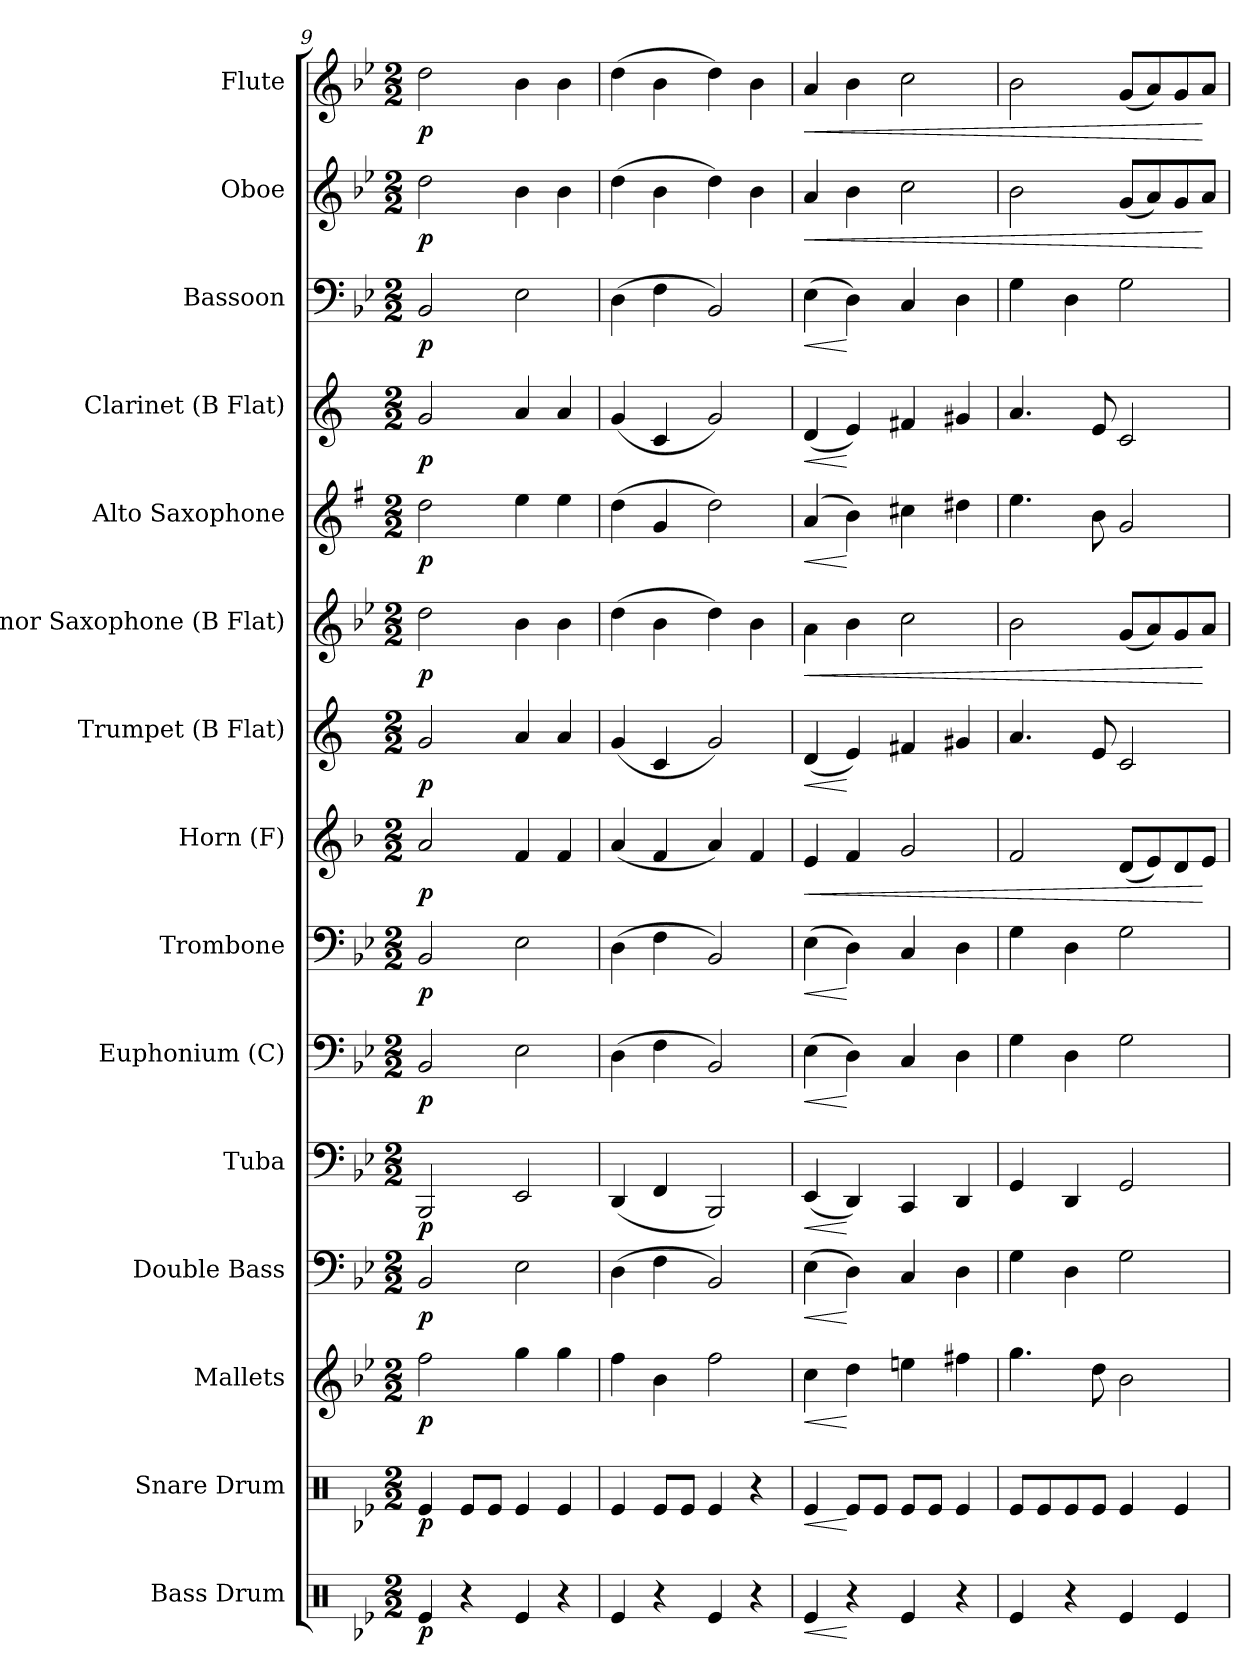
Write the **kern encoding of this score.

**kern	**dynam	**kern	**dynam	**kern	**dynam	**kern	**dynam	**kern	**dynam	**kern	**dynam	**kern	**dynam	**kern	**dynam	**kern	**dynam	**kern	**dynam	**kern	**dynam	**kern	**dynam	**kern	**dynam	**kern	**dynam	**kern	**dynam
*part15	*part15	*part14	*part14	*part13	*part13	*part12	*part12	*part11	*part11	*part10	*part10	*part9	*part9	*part8	*part8	*part7	*part7	*part6	*part6	*part5	*part5	*part4	*part4	*part3	*part3	*part2	*part2	*part1	*part1
*staff15	*staff15	*staff14	*staff14	*staff13	*staff13	*staff12	*staff12	*staff11	*staff11	*staff10	*staff10	*staff9	*staff9	*staff8	*staff8	*staff7	*staff7	*staff6	*staff6	*staff5	*staff5	*staff4	*staff4	*staff3	*staff3	*staff2	*staff2	*staff1	*staff1
*I"Bass Drum	*	*I"Snare Drum	*	*I"Mallets	*	*I"Double Bass	*	*I"Tuba	*	*I"Euphonium (C)	*	*I"Trombone	*	*I"Horn (F)	*	*I"Trumpet (B Flat)	*	*I"Tenor Saxophone (B Flat)	*	*I"Alto Saxophone	*	*I"Clarinet (B Flat)	*	*I"Bassoon	*	*I"Oboe	*	*I"Flute	*
*clefX	*	*clefX	*	*clefG2	*	*clefF4	*	*clefF4	*	*clefF4	*	*clefF4	*	*clefG2	*	*clefG2	*	*clefG2	*	*clefG2	*	*clefG2	*	*clefF4	*	*clefG2	*	*clefG2	*
*	*	*	*	*ITrd-14c-24	*	*ITrd7c12	*	*	*	*	*	*	*	*ITrd4c7	*	*ITrd1c2	*	*ITrd8c14	*	*ITrd5c9	*	*ITrd1c2	*	*	*	*	*	*	*
*k[b-e-]	*	*k[b-e-]	*	*k[b-e-]	*	*k[b-e-]	*	*k[b-e-]	*	*k[b-e-]	*	*k[b-e-]	*	*k[b-e-]	*	*k[b-e-]	*	*k[b-e-]	*	*k[b-e-]	*	*k[b-e-]	*	*k[b-e-]	*	*k[b-e-]	*	*k[b-e-]	*
*B-:	*	*B-:	*	*B-:	*	*B-:	*	*B-:	*	*B-:	*	*B-:	*	*B-:	*	*B-:	*	*B-:	*	*B-:	*	*B-:	*	*B-:	*	*B-:	*	*B-:	*
*M2/2	*	*M2/2	*	*M2/2	*	*M2/2	*	*M2/2	*	*M2/2	*	*M2/2	*	*M2/2	*	*M2/2	*	*M2/2	*	*M2/2	*	*M2/2	*	*M2/2	*	*M2/2	*	*M2/2	*
=9	=9	=9	=9	=9	=9	=9	=9	=9	=9	=9	=9	=9	=9	=9	=9	=9	=9	=9	=9	=9	=9	=9	=9	=9	=9	=9	=9	=9	=9
!	!LO:DY:b	!	!LO:DY:b	!	!LO:DY:b	!	!LO:DY:b	!	!LO:DY:b	!	!LO:DY:b	!	!LO:DY:b	!	!LO:DY:b	!	!LO:DY:b	!	!LO:DY:b	!	!LO:DY:b	!	!LO:DY:b	!	!LO:DY:b	!	!LO:DY:b	!	!LO:DY:b
4Re/	p	4Re/	p	2ffff\	p	2BBB-/	p	2BBB-/	p	2BB-/	p	2BB-/	p	2d/	p	2f/	p	2d\	p	2f\	p	2f/	p	2BB-/	p	2dd\	p	2dd\	p
4r	.	8Re/L	.	.	.	.	.	.	.	.	.	.	.	.	.	.	.	.	.	.	.	.	.	.	.	.	.	.	.
.	.	8Re/J	.	.	.	.	.	.	.	.	.	.	.	.	.	.	.	.	.	.	.	.	.	.	.	.	.	.	.
4Re/	.	4Re/	.	4gggg\	.	2EE-\	.	2EE-/	.	2E-\	.	2E-\	.	4B-/	.	4g/	.	4B-\	.	4g\	.	4g/	.	2E-\	.	4b-\	.	4b-\	.
4r	.	4Re/	.	4gggg\	.	.	.	.	.	.	.	.	.	4B-/	.	4g/	.	4B-\	.	4g\	.	4g/	.	.	.	4b-\	.	4b-\	.
=10	=10	=10	=10	=10	=10	=10	=10	=10	=10	=10	=10	=10	=10	=10	=10	=10	=10	=10	=10	=10	=10	=10	=10	=10	=10	=10	=10	=10	=10
4Re/	.	4Re/	.	4ffff\	.	(4DD\	.	(4DD/	.	(4D\	.	(4D\	.	(4d/	.	(4f/	.	(4d\	.	(4f\	.	(4f/	.	(4D\	.	(4dd\	.	(4dd\	.
4r	.	8Re/L	.	4bbb-\	.	4FF\	.	4FF/	.	4F\	.	4F\	.	4B-/	.	4B-/	.	4B-\	.	4B-/	.	4B-/	.	4F\	.	4b-\	.	4b-\	.
.	.	8Re/J	.	.	.	.	.	.	.	.	.	.	.	.	.	.	.	.	.	.	.	.	.	.	.	.	.	.	.
4Re/	.	4Re/	.	2ffff\	.	2BBB-/)	.	2BBB-/)	.	2BB-/)	.	2BB-/)	.	4d/)	.	2f/)	.	4d\)	.	2f\)	.	2f/)	.	2BB-/)	.	4dd\)	.	4dd\)	.
4r	.	4r	.	.	.	.	.	.	.	.	.	.	.	4B-/	.	.	.	4B-\	.	.	.	.	.	.	.	4b-\	.	4b-\	.
=11	=11	=11	=11	=11	=11	=11	=11	=11	=11	=11	=11	=11	=11	=11	=11	=11	=11	=11	=11	=11	=11	=11	=11	=11	=11	=11	=11	=11	=11
!	!LO:HP:b	!	!LO:HP:b	!	!LO:HP:b	!	!LO:HP:b	!	!LO:HP:b	!	!LO:HP:b	!	!LO:HP:b	!	!LO:HP:b	!	!LO:HP:b	!	!LO:HP:b	!	!LO:HP:b	!	!LO:HP:b	!	!LO:HP:b	!	!LO:HP:b	!	!LO:HP:b
4Re/	<	4Re/	<	4cccc\	<	(4EE-\	<	(4EE-/	<	(4E-\	<	(4E-\	<	4A/	<	(4c/	<	4A\	<	(4c/	<	(4c/	<	(4E-\	<	4a/	<	4a/	<
4r	[	8Re/L	[	4dddd\	[	4DD\)	[	4DD/)	[	4D\)	[	4D\)	[	4B-/	.	4d/)	[	4B-\	.	4d\)	[	4d/)	[	4D\)	[	4b-\	.	4b-\	.
.	.	8Re/J	.	.	.	.	.	.	.	.	.	.	.	.	.	.	.	.	.	.	.	.	.	.	.	.	.	.	.
4Re/	.	8Re/L	.	4eeeen\	.	4CC/	.	4CC/	.	4C/	.	4C/	.	2c/	.	4en/	.	2c\	.	4en\	.	4en/	.	4C/	.	2cc\	.	2cc\	.
.	.	8Re/J	.	.	.	.	.	.	.	.	.	.	.	.	.	.	.	.	.	.	.	.	.	.	.	.	.	.	.
4r	.	4Re/	.	4ffff#X\	.	4DD\	.	4DD/	.	4D\	.	4D\	.	.	.	4f#X/	.	.	.	4f#X\	.	4f#X/	.	4D\	.	.	.	.	.
=12	=12	=12	=12	=12	=12	=12	=12	=12	=12	=12	=12	=12	=12	=12	=12	=12	=12	=12	=12	=12	=12	=12	=12	=12	=12	=12	=12	=12	=12
4Re/	.	8Re/L	.	4.gggg\	.	4GG\	.	4GG/	.	4G\	.	4G\	.	2B-/	.	4.g/	.	2B-\	.	4.g\	.	4.g/	.	4G\	.	2b-\	.	2b-\	.
.	.	8Re/	.	.	.	.	.	.	.	.	.	.	.	.	.	.	.	.	.	.	.	.	.	.	.	.	.	.	.
4r	.	8Re/	.	.	.	4DD\	.	4DD/	.	4D\	.	4D\	.	.	.	.	.	.	.	.	.	.	.	4D\	.	.	.	.	.
.	.	8Re/J	.	8dddd\	.	.	.	.	.	.	.	.	.	.	.	8d/	.	.	.	8d\	.	8d/	.	.	.	.	.	.	.
4Re/	.	4Re/	.	2bbb-\	.	2GG\	.	2GG/	.	2G\	.	2G\	.	(8G/L	.	2B-/	.	(8G/L	.	2B-/	.	2B-/	.	2G\	.	(8g/L	.	(8g/L	.
.	.	.	.	.	.	.	.	.	.	.	.	.	.	8A/)	.	.	.	8A/)	.	.	.	.	.	.	.	8a/)	.	8a/)	.
4Re/	.	4Re/	.	.	.	.	.	.	.	.	.	.	.	8G/	.	.	.	8G/	.	.	.	.	.	.	.	8g/	.	8g/	.
.	.	.	.	.	.	.	.	.	.	.	.	.	.	8A/J	[	.	.	8A/J	[	.	.	.	.	.	.	8a/J	[	8a/J	[
=	=	=	=	=	=	=	=	=	=	=	=	=	=	=	=	=	=	=	=	=	=	=	=	=	=	=	=	=	=
*-	*-	*-	*-	*-	*-	*-	*-	*-	*-	*-	*-	*-	*-	*-	*-	*-	*-	*-	*-	*-	*-	*-	*-	*-	*-	*-	*-	*-	*-
